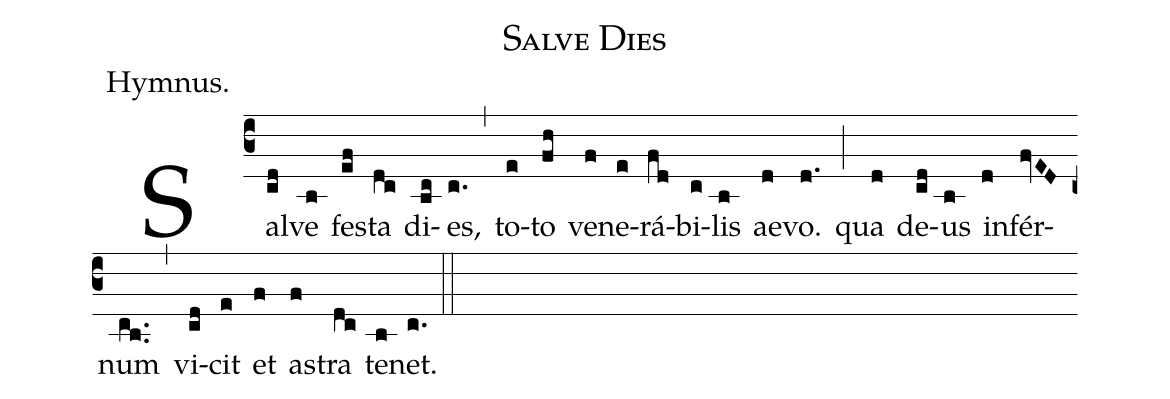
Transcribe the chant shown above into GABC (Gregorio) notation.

name: Salve Dies;
annotation: Hymnus.;
%%
(c3) Sal(cd)ve(b) fes(ef)ta(dc) di(bc)es,(c.) (,) to(e)to(fh) ve(f)ne(e)rá(fd)bi(c)lis(b) ae(d)vo.(d.) (;) qua(d) de(cd)us(b) in(d)fér(fvED)num(cb..) (,) vi(cd)cit(e) et(f) as(f)tra(dc) te(b)net.(c.) (::)
